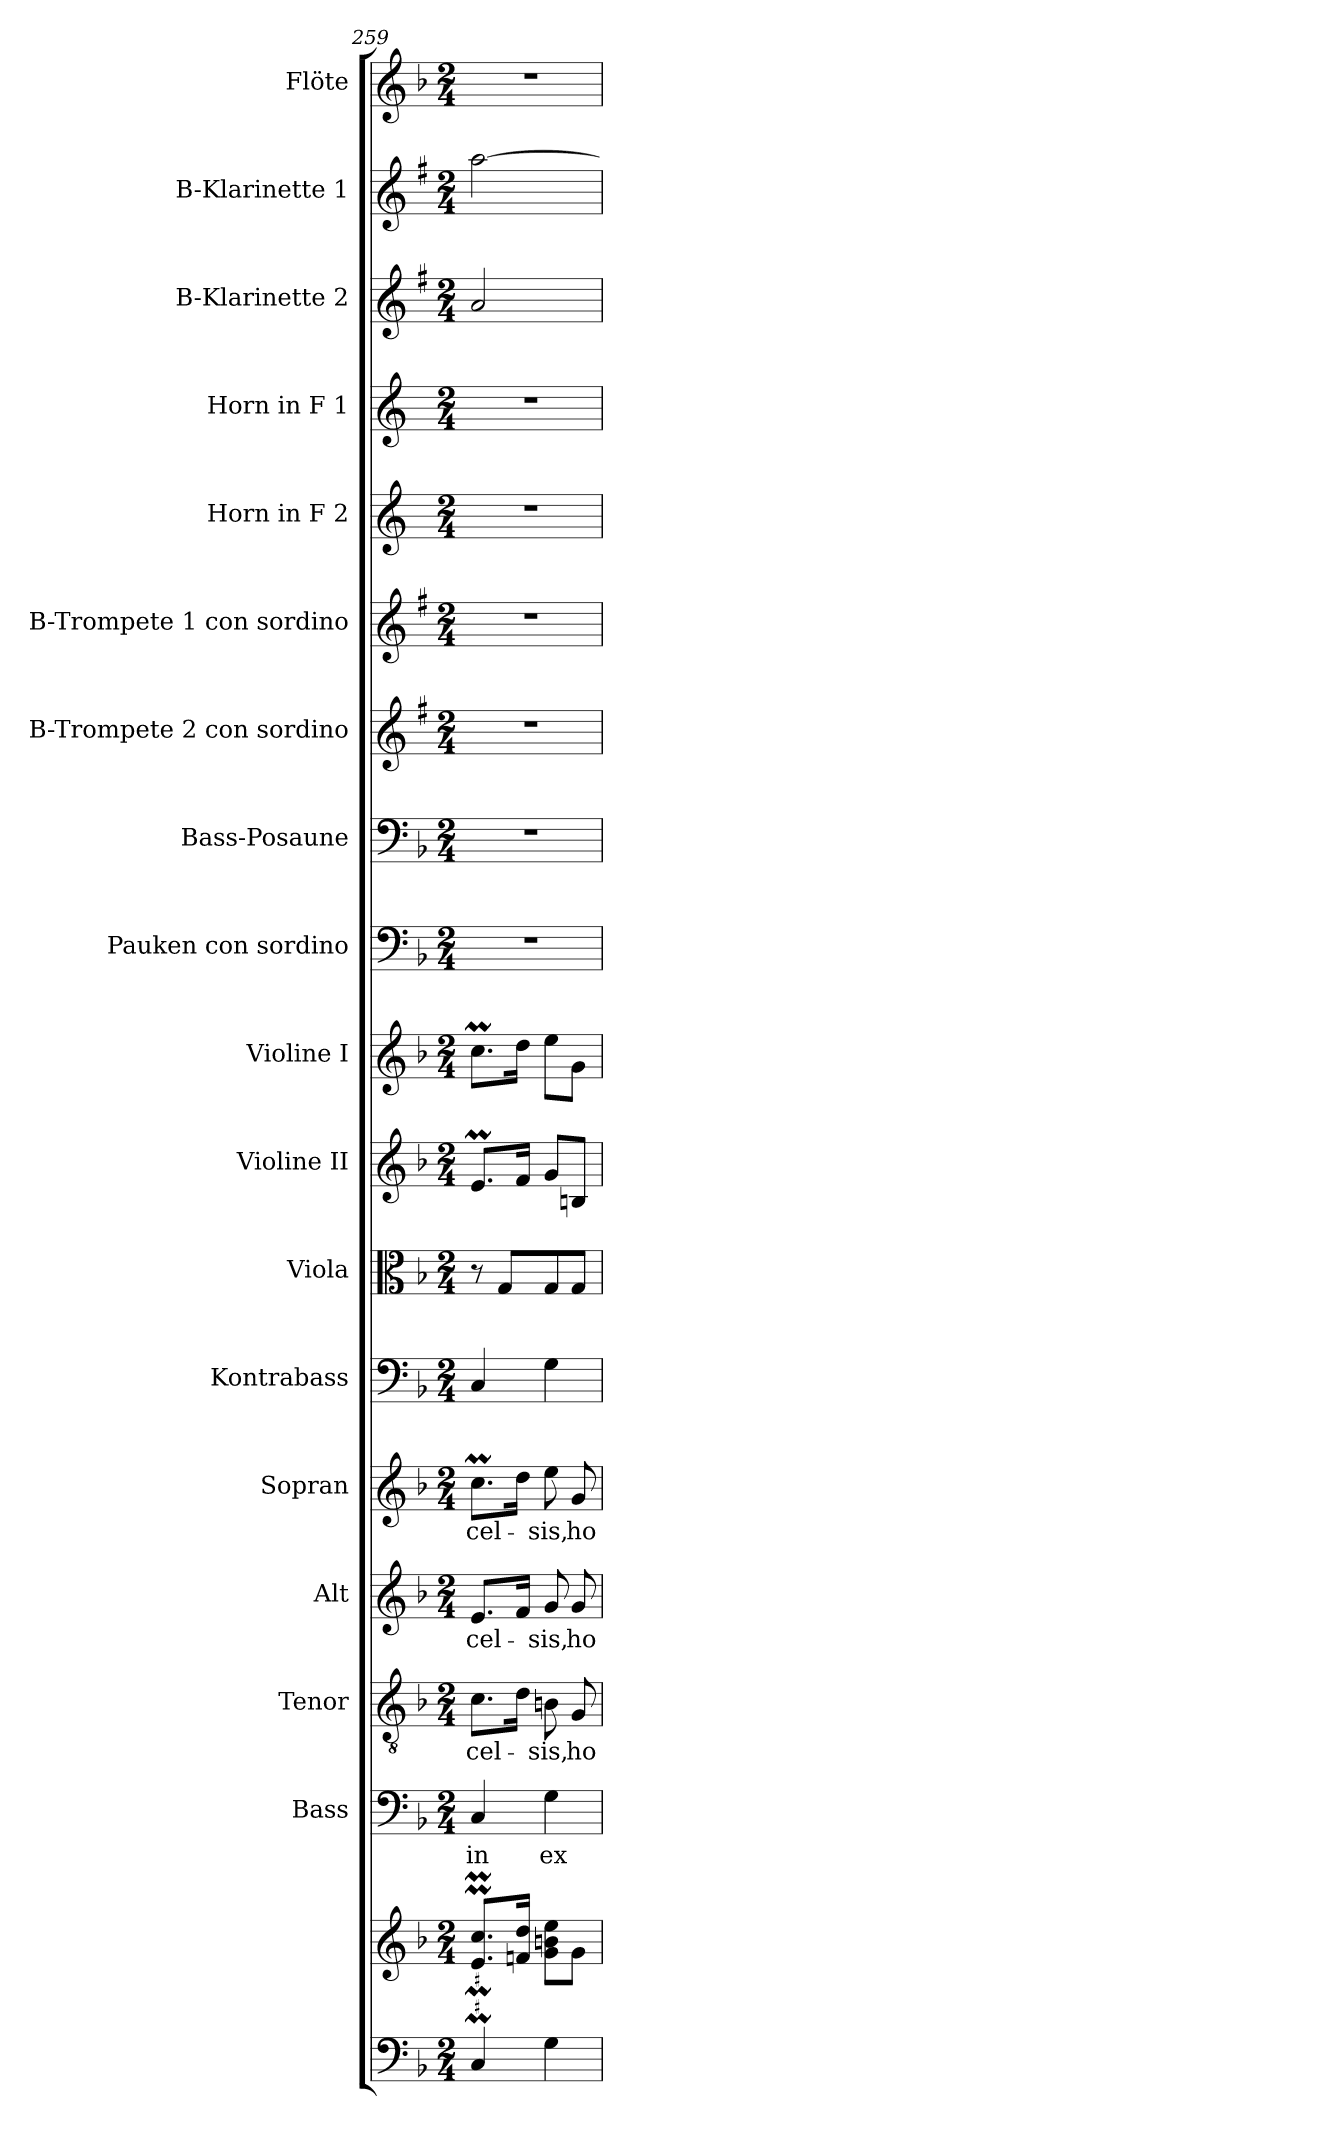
**kern	**kern	**kern	**text	**kern	**text	**kern	**text	**kern	**text	**kern	**kern	**kern	**kern	**kern	**kern	**kern	**kern	**kern	**kern	**kern	**kern	**kern
*part18	*part18	*part17	*part17	*part16	*part16	*part15	*part15	*part14	*part14	*part13	*part12	*part11	*part10	*part9	*part8	*part7	*part6	*part5	*part4	*part3	*part2	*part1
*staff19	*staff18	*staff17	*staff17	*staff16	*staff16	*staff15	*staff15	*staff14	*staff14	*staff13	*staff12	*staff11	*staff10	*staff9	*staff8	*staff7	*staff6	*staff5	*staff4	*staff3	*staff2	*staff1
*	*	*I"Bass	*	*I"Tenor	*	*I"Alt	*	*I"Sopran	*	*I"Kontrabass	*I"Viola	*I"Violine II	*I"Violine I	*I"Pauken con sordino	*I"Bass-Posaune	*I"B-Trompete 2 con sordino	*I"B-Trompete 1 con sordino	*I"Horn in F 2	*I"Horn in F 1	*I"B-Klarinette 2	*I"B-Klarinette 1	*I"Flöte
*	*	*I'B.	*	*I'T.	*	*I'A.	*	*I'S.	*	*I'Kb.	*I'Vla.	*I'Vl. II	*I'Vl. I	*I'Pk.	*I'B. Pos.	*I'B Trp. 2	*I'B Trp. 1	*	*	*I'B Kl. 2	*I'B Kl. 1	*I'Fl.
*clefF4	*clefG2	*clefF4	*	*clefGv2	*	*clefG2	*	*clefG2	*	*clefF4	*clefC3	*clefG2	*clefG2	*clefF4	*clefF4	*clefG2	*clefG2	*clefG2	*clefG2	*clefG2	*clefG2	*clefG2
*	*	*	*	*	*	*	*	*	*	*ITrd7c12	*	*	*	*	*	*ITrd1c2	*ITrd1c2	*ITrd4c7	*ITrd4c7	*ITrd1c2	*ITrd1c2	*
*k[b-]	*k[b-]	*k[b-]	*	*k[b-]	*	*k[b-]	*	*k[b-]	*	*k[b-]	*k[b-]	*k[b-]	*k[b-]	*k[b-]	*k[b-]	*k[b-]	*k[b-]	*k[b-]	*k[b-]	*k[b-]	*k[b-]	*k[b-]
*F:	*F:	*F:	*	*F:	*	*F:	*	*F:	*	*F:	*F:	*F:	*F:	*F:	*F:	*F:	*F:	*F:	*F:	*F:	*F:	*F:
*M2/4	*M2/4	*M2/4	*	*M2/4	*	*M2/4	*	*M2/4	*	*M2/4	*M2/4	*M2/4	*M2/4	*M2/4	*M2/4	*M2/4	*M2/4	*M2/4	*M2/4	*M2/4	*M2/4	*M2/4
=259	=259	=259	=259	=259	=259	=259	=259	=259	=259	=259	=259	=259	=259	=259	=259	=259	=259	=259	=259	=259	=259	=259
!	!	!	!LO:LY:b	!	!LO:LY:b	!	!LO:LY:b	!	!LO:LY:b	!	!	!	!	!	!	!	!	!	!	!	!	!
4C/	8.e/M 8.cc/ML	4C/	in	8.c\L	-cel-	8.e/L	-cel-	8.ccM\L	-cel-	4CC/	8r	8.em/L	8.ccM\L	2r	2r	2r	2r	2r	2r	2g/	[2gg\	2r
.	.	.	.	.	.	.	.	.	.	.	8G/L	.	.	.	.	.	.	.	.	.	.	.
.	16f/ 16dd/Jk	.	.	16d\Jk	.	16f/Jk	.	16dd\Jk	.	.	.	16f/Jk	16dd\Jk	.	.	.	.	.	.	.	.	.
!	!	!	!LO:LY:b	!	!LO:LY:b	!	!LO:LY:b	!	!LO:LY:b	!	!	!	!	!	!	!	!	!	!	!	!	!
4G\	8g\ 8bn\ 8ee\L	4G\	ex-	8Bn\	-sis,	8g/	-sis,	8ee\	-sis,	4GG\	8G/	8g/L	8ee\L	.	.	.	.	.	.	.	.	.
!	!	!	!	!	!LO:LY:b	!	!LO:LY:b	!	!LO:LY:b	!	!	!	!	!	!	!	!	!	!	!	!	!
.	8g\J	.	.	8G/	ho-	8g/	ho-	8g/	ho-	.	8G/J	8Bn/J	8g\J	.	.	.	.	.	.	.	.	.
=	=	=	=	=	=	=	=	=	=	=	=	=	=	=	=	=	=	=	=	=	=	=
*-	*-	*-	*-	*-	*-	*-	*-	*-	*-	*-	*-	*-	*-	*-	*-	*-	*-	*-	*-	*-	*-	*-
